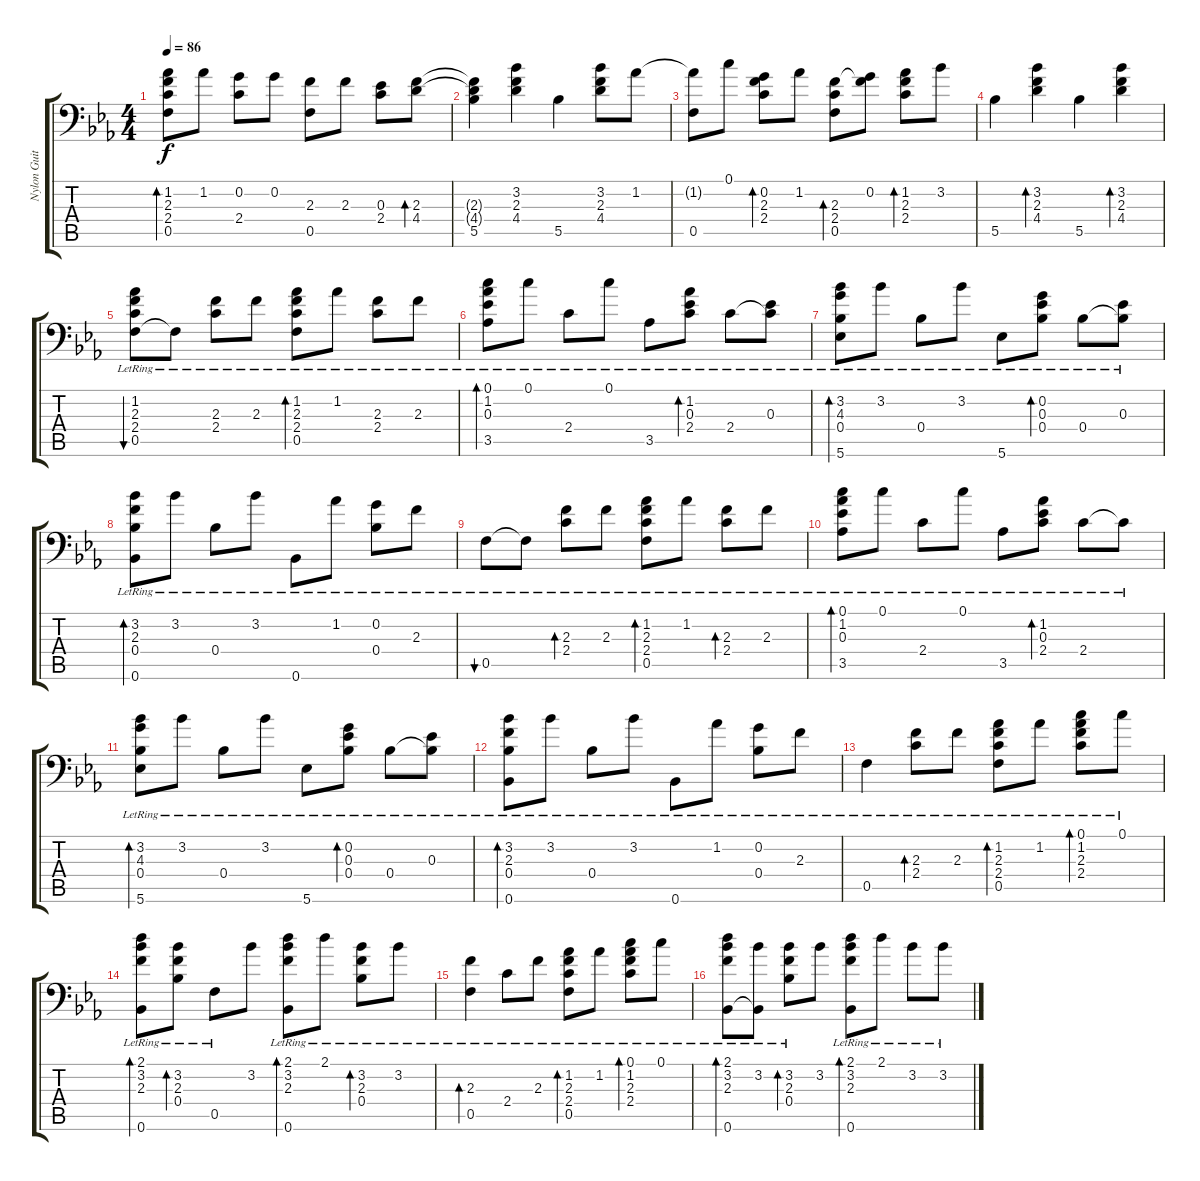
\track ("Nylon Guitar" "Nylon Guit") {instrument acousticguitarnylon}
\staff {score tabs}
\tuning (C4 G3 Eb3 Bb2 F2 Bb1) {hide}
\ts (4 4)
\tempo 86
\clef f4
\ks eb
(1.2 2.3 2.4 0.5).8{bd 30 dy f} 1.2.8 (0.2 2.4).8 0.2.8 (2.3 0.5).8 2.3.8 (0.3 2.4).8 (2.3 4.4).8{bd 30} |
(2.3{t} 4.4{t} 5.5).4 (3.2 2.3 4.4).4 5.5.4 (3.2 2.3 4.4).8 1.2.8 |
(1.2{t} 0.5).8 0.1.8 (0.2 2.3 2.4).8{bd 30} 1.2.8 (2.3 2.4 0.5).8{bd 30} (0.2 2.3{t}).8 (1.2 2.3 2.4).8{bd 30} 3.2.8 |
5.5.4 (3.2 2.3 4.4).4{bd 30} 5.5.4 (3.2 2.3 4.4).4{bd 30} |
(1.2 2.3 2.4 0.5{lr}).8{bu 120} 0.5{lr t}.8 (2.3{lr} 2.4{lr}).8 2.3{lr}.8 (1.2{lr} 2.3 2.4 0.5{lr}).8{bd 30} 1.2{lr}.8 (2.3{lr} 2.4{lr}).8 2.3{lr}.8 |
(0.1{lr} 1.2{lr} 0.3 3.5{lr}).8{bd 30} 0.1{lr}.8 2.4{lr}.8 0.1{lr}.8 3.5{lr}.8 (1.2{lr} 0.3 2.4).8{bd 30} 2.4{lr}.8 (0.3 2.4{lr t}).8 |
(3.2{lr} 4.3{lr} 0.4 5.6{lr}).8{bd 60} 3.2{lr}.8 0.4{lr}.8 3.2{lr}.8 5.6{lr}.8 (0.2{lr} 0.3 0.4).8{bd 30} 0.4{lr}.8 (0.3 0.4{lr t}).8 |
(3.2{lr} 2.3{lr} 0.4 0.6{lr}).8{bd 30} 3.2{lr}.8 0.4{lr}.8 3.2{lr}.8 0.6{lr}.8 1.2{lr}.8 (0.2{lr} 0.4{lr}).8 2.3{lr}.8 |
0.5{lr}.8{bu 60} 0.5{lr t}.8 (2.3{lr} 2.4{lr}).8{bd 30} 2.3{lr}.8 (1.2{lr} 2.3 2.4 0.5{lr}).8{bd 30} 1.2{lr}.8 (2.3{lr} 2.4{lr}).8{bd 30} 2.3{lr}.8 |
(0.1{lr} 1.2{lr} 0.3 3.5{lr}).8{bd 30} 0.1{lr}.8 2.4{lr}.8 0.1{lr}.8 3.5{lr}.8 (1.2{lr} 0.3 2.4).8{bd 30} 2.4{lr}.8 2.4{lr t}.8 |
(3.2{lr} 4.3{lr} 0.4 5.6{lr}).8{bd 60} 3.2{lr}.8 0.4{lr}.8 3.2{lr}.8 5.6{lr}.8 (0.2{lr} 0.3 0.4).8{bd 30} 0.4{lr}.8 (0.3 0.4{lr t}).8 |
(3.2{lr} 2.3{lr} 0.4 0.6{lr}).8{bd 30} 3.2{lr}.8 0.4{lr}.8 3.2{lr}.8 0.6{lr}.8 1.2{lr}.8 (0.2{lr} 0.4{lr}).8 2.3{lr}.8 |
0.5{lr}.4 (2.3{lr} 2.4{lr}).8{bd 30} 2.3{lr}.8 (1.2{lr} 2.3{lr} 2.4 0.5{lr}).8{bd 30} 1.2{lr}.8 (0.1{lr} 1.2{lr} 2.3 2.4).8{bd 30} 0.1{lr}.8 |
(2.1{lr} 3.2{lr} 2.3 0.6{lr}).8{bd 30} (3.2{lr} 2.3{lr} 0.4{lr}).8{bd 30} 0.5{lr}.8 3.2.8 (2.1{lr} 3.2{lr} 2.3 0.6{lr}).8{bd 30} 2.1{lr}.8 (3.2{lr} 2.3{lr} 0.4{lr}).8{bd 30} 3.2{lr}.8 |
(2.3{lr} 0.5{lr}).4{bd 30} 2.4{lr}.8 2.3{lr}.8 (1.2{lr} 2.3{lr} 2.4 0.5{lr}).8{bd 30} 1.2{lr}.8 (0.1{lr} 1.2{lr} 2.3 2.4).8{bd 30} 0.1{lr}.8 |
(2.1{lr} 3.2{lr} 2.3 0.6{lr}).8{bd 30} (3.2 0.6{lr t}).8 (3.2{lr} 2.3{lr} 0.4{lr}).8{bd 30} 3.2.8 (2.1{lr} 3.2{lr} 2.3 0.6{lr}).8{bd 30} 2.1{lr}.8 3.2{lr}.8 3.2{lr}.8
